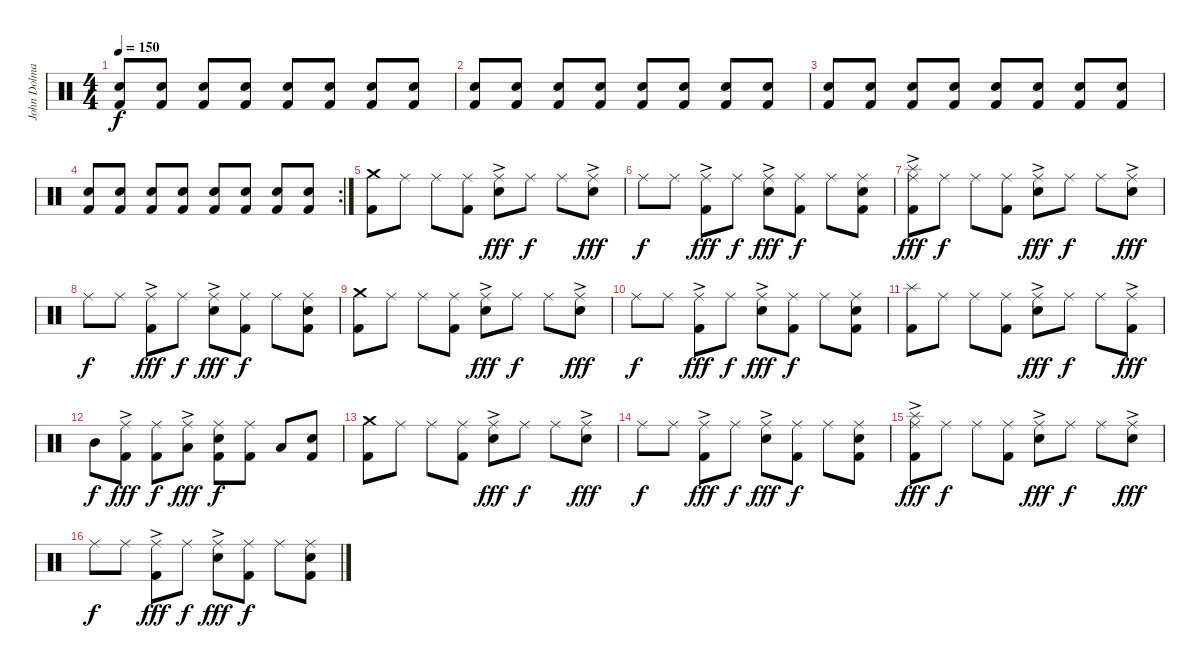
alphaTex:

\track ("John Dolmayan" "John Dolma") {instrument percussion}
\staff {score}
\articulation defaults
\ts (4 4)
\tempo 150
\clef neutral
\ks c
("Kick (hit) 2" "Electric Snare (hit)").8{dy f volume 8} ("Kick (hit) 2" "Electric Snare (hit)").8 ("Kick (hit) 2" "Electric Snare (hit)").8 ("Kick (hit) 2" "Electric Snare (hit)").8 ("Kick (hit) 2" "Electric Snare (hit)").8 ("Kick (hit) 2" "Electric Snare (hit)").8 ("Kick (hit) 2" "Electric Snare (hit)").8 ("Kick (hit) 2" "Electric Snare (hit)").8 |
("Kick (hit) 2" "Electric Snare (hit)").8{volume 9} ("Kick (hit) 2" "Electric Snare (hit)").8 ("Kick (hit) 2" "Electric Snare (hit)").8 ("Kick (hit) 2" "Electric Snare (hit)").8 ("Kick (hit) 2" "Electric Snare (hit)").8 ("Kick (hit) 2" "Electric Snare (hit)").8 ("Kick (hit) 2" "Electric Snare (hit)").8 ("Kick (hit) 2" "Electric Snare (hit)").8 |
("Kick (hit) 2" "Electric Snare (hit)").8{volume 10} ("Kick (hit) 2" "Electric Snare (hit)").8 ("Kick (hit) 2" "Electric Snare (hit)").8 ("Kick (hit) 2" "Electric Snare (hit)").8 ("Kick (hit) 2" "Electric Snare (hit)").8 ("Kick (hit) 2" "Electric Snare (hit)").8 ("Kick (hit) 2" "Electric Snare (hit)").8 ("Kick (hit) 2" "Electric Snare (hit)").8 |
\rc 2
("Kick (hit) 2" "Electric Snare (hit)").8{volume 11} ("Kick (hit) 2" "Electric Snare (hit)").8 ("Kick (hit) 2" "Electric Snare (hit)").8 ("Kick (hit) 2" "Electric Snare (hit)").8 ("Kick (hit) 2" "Electric Snare (hit)").8 ("Kick (hit) 2" "Electric Snare (hit)").8 ("Kick (hit) 2" "Electric Snare (hit)").8 ("Kick (hit) 2" "Electric Snare (hit)").8 |
("Crash medium (hit)" "Kick (hit) 2").8 "Ride (middle)".8 "Ride (middle)".8 ("Ride (middle)" "Kick (hit) 2").8 ("Ride (middle)"{ac} "Electric Snare (hit)").8{dy fff} "Ride (middle)".8{dy f} "Ride (middle)".8 ("Ride (middle)"{ac} "Electric Snare (hit)").8{dy fff} |
"Ride (middle)".8{dy f} "Ride (middle)".8 ("Ride (middle)"{ac} "Kick (hit) 2").8{dy fff} "Ride (middle)".8{dy f} ("Ride (middle)"{ac} "Electric Snare (hit)").8{dy fff} ("Ride (middle)" "Kick (hit) 2").8{dy f} "Ride (middle)".8 ("Ride (middle)" "Kick (hit) 2" "Electric Snare (hit)").8 |
("Ride (middle)"{ac} "Splash (hit)" "Kick (hit) 2").8{dy fff} "Ride (middle)".8{dy f} "Ride (middle)".8 ("Ride (middle)" "Kick (hit) 2").8 ("Ride (middle)"{ac} "Electric Snare (hit)").8{dy fff} "Ride (middle)".8{dy f} "Ride (middle)".8 ("Ride (middle)"{ac} "Electric Snare (hit)").8{dy fff} |
"Ride (middle)".8{dy f} "Ride (middle)".8 ("Ride (middle)"{ac} "Kick (hit) 2").8{dy fff} "Ride (middle)".8{dy f} ("Ride (middle)"{ac} "Electric Snare (hit)").8{dy fff} ("Ride (middle)" "Kick (hit) 2").8{dy f} "Ride (middle)".8 ("Ride (middle)" "Kick (hit) 2" "Electric Snare (hit)").8 |
("Crash medium (hit)" "Kick (hit) 2").8 "Ride (middle)".8 "Ride (middle)".8 ("Ride (middle)" "Kick (hit) 2").8 ("Ride (middle)"{ac} "Electric Snare (hit)").8{dy fff} "Ride (middle)".8{dy f} "Ride (middle)".8 ("Ride (middle)"{ac} "Electric Snare (hit)").8{dy fff} |
"Ride (middle)".8{dy f} "Ride (middle)".8 ("Ride (middle)"{ac} "Kick (hit) 2").8{dy fff} "Ride (middle)".8{dy f} ("Ride (middle)"{ac} "Electric Snare (hit)").8{dy fff} ("Ride (middle)" "Kick (hit) 2").8{dy f} "Ride (middle)".8 ("Ride (middle)" "Kick (hit) 2" "Electric Snare (hit)").8 |
("Splash (hit)" "Kick (hit) 2").8 "Ride (middle)".8 "Ride (middle)".8 ("Ride (middle)" "Kick (hit) 2").8 ("Ride (middle)"{ac} "Electric Snare (hit)").8{dy fff} "Ride (middle)".8{dy f} "Ride (middle)".8 ("Ride (middle)"{ac} "Kick (hit) 2").8{dy fff} |
"Mid Tom (hit)".8{dy f} ("Ride (middle)"{ac} "Kick (hit) 2").8{dy fff} ("Ride (middle)" "Kick (hit) 2").8{dy f} ("Ride (middle)"{ac} "Low Tom (hit)").8{dy fff} ("Ride (middle)" "Kick (hit) 2" "Electric Snare (hit)").8{dy f} ("Ride (middle)" "Kick (hit) 2").8 "Low Floor Tom (hit)".8 ("Kick (hit) 2" "Electric Snare (hit)").8 |
("Crash medium (hit)" "Kick (hit) 2").8 "Ride (middle)".8 "Ride (middle)".8 ("Ride (middle)" "Kick (hit) 2").8 ("Ride (middle)"{ac} "Electric Snare (hit)").8{dy fff} "Ride (middle)".8{dy f} "Ride (middle)".8 ("Ride (middle)"{ac} "Electric Snare (hit)").8{dy fff} |
"Ride (middle)".8{dy f} "Ride (middle)".8 ("Ride (middle)"{ac} "Kick (hit) 2").8{dy fff} "Ride (middle)".8{dy f} ("Ride (middle)"{ac} "Electric Snare (hit)").8{dy fff} ("Ride (middle)" "Kick (hit) 2").8{dy f} "Ride (middle)".8 ("Ride (middle)" "Kick (hit) 2" "Electric Snare (hit)").8 |
("Ride (middle)"{ac} "Splash (hit)" "Kick (hit) 2").8{dy fff} "Ride (middle)".8{dy f} "Ride (middle)".8 ("Ride (middle)" "Kick (hit) 2").8 ("Ride (middle)"{ac} "Electric Snare (hit)").8{dy fff} "Ride (middle)".8{dy f} "Ride (middle)".8 ("Ride (middle)"{ac} "Electric Snare (hit)").8{dy fff} |
"Ride (middle)".8{dy f} "Ride (middle)".8 ("Ride (middle)"{ac} "Kick (hit) 2").8{dy fff} "Ride (middle)".8{dy f} ("Ride (middle)"{ac} "Electric Snare (hit)").8{dy fff} ("Ride (middle)" "Kick (hit) 2").8{dy f} "Ride (middle)".8 ("Ride (middle)" "Kick (hit) 2" "Electric Snare (hit)").8
